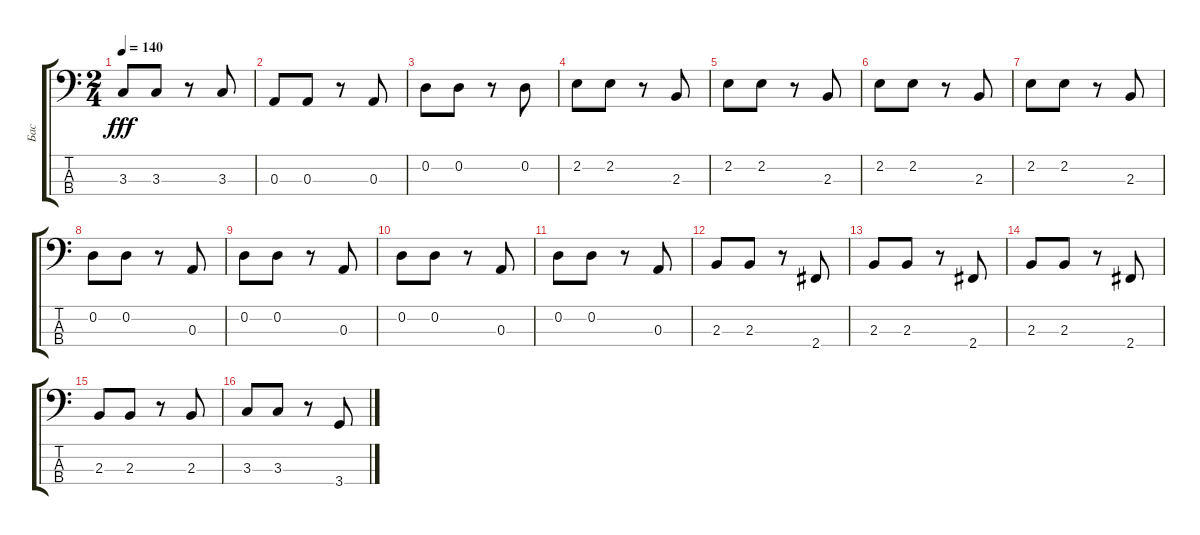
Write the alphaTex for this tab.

\track ("Бас" "Бас") {instrument electricbassfinger}
\staff {score tabs}
\tuning (G2 D2 A1 E1) {hide}
\ts (2 4)
\tempo 140
\clef f4
\ks c
3.3.8{dy fff} 3.3.8 r.8 3.3.8 |
0.3.8 0.3.8 r.8 0.3.8 |
0.2.8 0.2.8 r.8 0.2.8 |
2.2.8 2.2.8 r.8 2.3.8 |
2.2.8 2.2.8 r.8 2.3.8 |
2.2.8 2.2.8 r.8 2.3.8 |
2.2.8 2.2.8 r.8 2.3.8 |
0.2.8 0.2.8 r.8 0.3.8 |
0.2.8 0.2.8 r.8 0.3.8 |
0.2.8 0.2.8 r.8 0.3.8 |
0.2.8 0.2.8 r.8 0.3.8 |
2.3.8 2.3.8 r.8 2.4.8 |
2.3.8 2.3.8 r.8 2.4.8 |
2.3.8 2.3.8 r.8 2.4.8 |
2.3.8 2.3.8 r.8 2.3.8 |
3.3.8 3.3.8 r.8 3.4.8
